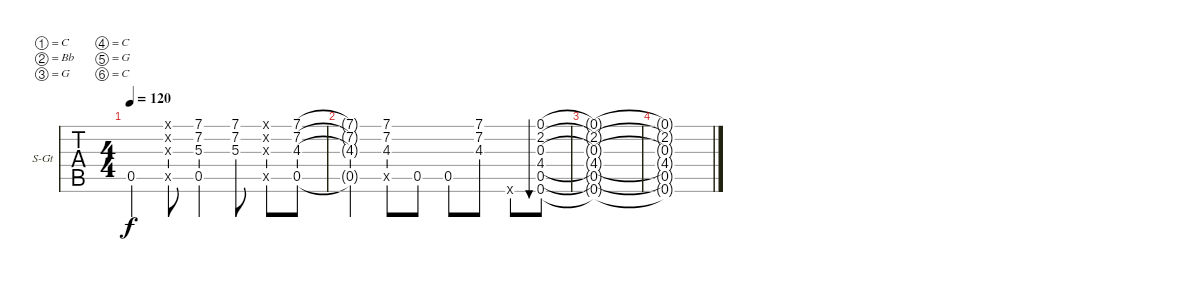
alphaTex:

\bracketExtendMode groupsimilarinstruments
\firstSystemTrackNameOrientation horizontal
\otherSystemsTrackNameOrientation horizontal
\track ("Òô¹ì 1" "S-Gt") {instrument acousticguitarsteel}
\staff {tabs}
\tuning (C4 Bb3 G3 C3 G2 C2)
\ts (4 4)
\tempo 120
\clef g2
\scale
0.253064
\ks c
0.5.4{dy f} (0.5{x} 0.3{x} 0.2{x} 0.1{x}).8 (7.1 7.2 5.3 0.5).4 (7.1 7.2 5.3).8 (0.2{x} 0.3{x} 0.1{x} 0.5{x}).8 (7.1 7.2 4.3 0.5).8 |
\scale
0.286932 (7.1{t} 7.2{t} 4.3{t} 0.5{t}).4 (7.2 4.3 7.1 0.5{x}).8 0.5.8 0.5.8 (7.1 7.2 4.3).8 0.6{x}.8 (0.1{ac} 2.2{ac} 0.3{ac} 4.4{ac} 0.5{ac} 0.6{ac}).8{bu 480} |
(0.1{t} 2.2{t} 0.3{t} 4.4{t} 0.5{t} 0.6{t}).1 |
(0.1{t} 2.2{t} 0.3{t} 4.4{t} 0.5{t} 0.6{t}).1
